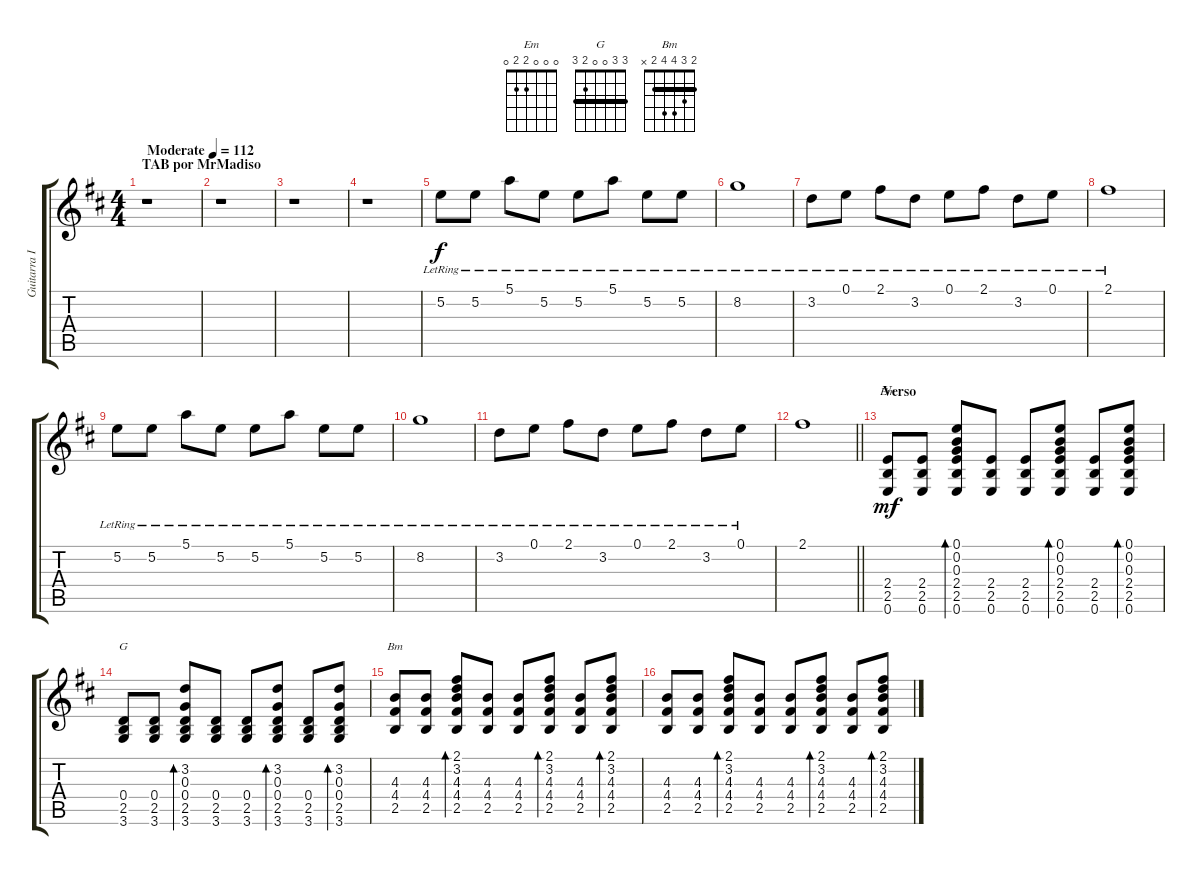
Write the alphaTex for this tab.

\track ("Guitarra II" "Guitarra I") {instrument acousticguitarsteel}
\staff {score tabs}
\tuning (E4 B3 G3 D3 A2 E2) {hide}
\chord ("Em" 0 0 0 2 2 0)
\chord ("G" 3 3 0 0 2 3) {barre 3}
\chord ("Bm" 2 3 4 4 2 x) {barre 2}
\ts (4 4)
\section ("" "TAB por MrMadiso")
\tempo (112 "Moderate")
\clef g2
\ks d
r.1{dy f instrument acousticguitarsteel} |
r.1 |
r.1 |
r.1 |
5.2{lr}.8 5.2{lr}.8 5.1{lr}.8 5.2{lr}.8 5.2{lr}.8 5.1{lr}.8 5.2{lr}.8 5.2{lr}.8 |
8.2{lr}.1 |
3.2{lr}.8 0.1{lr}.8 2.1{lr}.8 3.2{lr}.8 0.1{lr}.8 2.1{lr}.8 3.2{lr}.8 0.1{lr}.8 |
2.1{lr}.1 |
5.2{lr}.8 5.2{lr}.8 5.1{lr}.8 5.2{lr}.8 5.2{lr}.8 5.1{lr}.8 5.2{lr}.8 5.2{lr}.8 |
8.2{lr}.1 |
3.2{lr}.8 0.1{lr}.8 2.1{lr}.8 3.2{lr}.8 0.1{lr}.8 2.1{lr}.8 3.2{lr}.8 0.1{lr}.8 |
\barLineRight lightlight
2.1.1 |
\section ("" "Verso")
(2.4 2.5 0.6).8{ch "Em" dy mf} (2.4 2.5 0.6).8 (0.1 0.2 0.3 2.4 2.5 0.6).8{bd 30} (2.4 2.5 0.6).8 (2.4 2.5 0.6).8 (0.1 0.2 0.3 2.4 2.5 0.6).8{bd 30} (2.4 2.5 0.6).8 (0.1 0.2 0.3 2.4 2.5 0.6).8{bd 30} |
(0.4 2.5 3.6).8{ch "G"} (0.4 2.5 3.6).8 (3.2 0.3 0.4 2.5 3.6).8{bd 30} (0.4 2.5 3.6).8 (0.4 2.5 3.6).8 (3.2 0.3 0.4 2.5 3.6).8{bd 30} (0.4 2.5 3.6).8 (3.2 0.3 0.4 2.5 3.6).8{bd 30} |
(4.3 4.4 2.5).8{ch "Bm"} (4.3 4.4 2.5).8 (2.1 3.2 4.3 4.4 2.5).8{bd 30} (4.3 4.4 2.5).8 (4.3 4.4 2.5).8 (2.1 3.2 4.3 4.4 2.5).8{bd 30} (4.3 4.4 2.5).8 (2.1 3.2 4.3 4.4 2.5).8{bd 30} |
(4.3 4.4 2.5).8 (4.3 4.4 2.5).8 (2.1 3.2 4.3 4.4 2.5).8{bd 30} (4.3 4.4 2.5).8 (4.3 4.4 2.5).8 (2.1 3.2 4.3 4.4 2.5).8{bd 30} (4.3 4.4 2.5).8 (2.1 3.2 4.3 4.4 2.5).8{bd 30}
